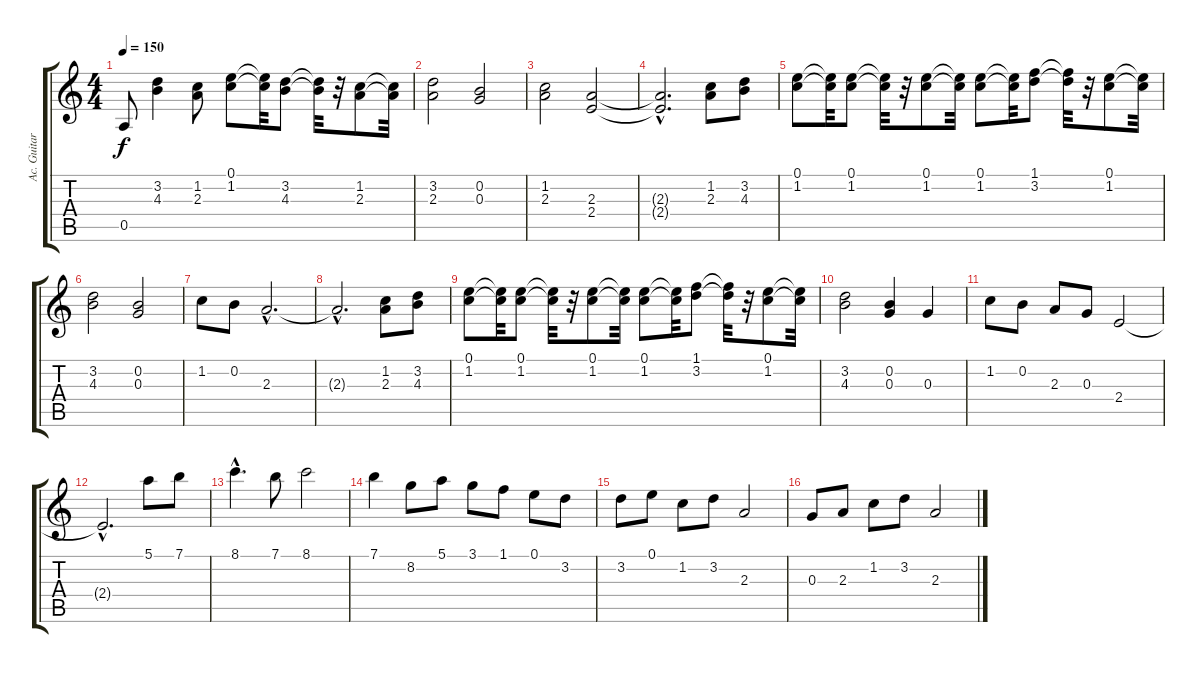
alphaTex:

\track ("Ac. Guitar 1" "Ac. Guitar") {instrument acousticguitarsteel}
\staff {score tabs}
\tuning (E4 B3 G3 D3 A2 E2) {hide}
\ts (4 4)
\tempo 150
\clef g2
\ks c
0.5.8{dy f} (3.2 4.3).4 (1.2 2.3).8 (0.1 1.2).8 (0.1{t} 1.2{t}).32 (3.2 4.3).8 (3.2{t} 4.3{t}).32 r.32 (1.2 2.3).8 (1.2{t} 2.3{t}).32 |
(3.2 2.3).2 (0.2 0.3).2 |
(1.2 2.3).2 (2.3 2.4).2 |
(2.3{hac t} 2.4{hac t}).2{d} (1.2 2.3).8 (3.2 4.3).8 |
(0.1 1.2).8 (0.1{t} 1.2{t}).32 (0.1 1.2).8 (0.1{t} 1.2{t}).32 r.32 (0.1 1.2).8 (0.1{t} 1.2{t}).32 (0.1 1.2).8 (0.1{t} 1.2{t}).32 (1.1 3.2).8 (1.1{t} 3.2{t}).32 r.32 (0.1 1.2).8 (0.1{t} 1.2{t}).32 |
(3.2 4.3).2 (0.2 0.3).2 |
1.2.8 0.2.8 2.3{hac}.2{d} |
2.3{hac t}.2{d} (1.2 2.3).8 (3.2 4.3).8 |
(0.1 1.2).8 (0.1{t} 1.2{t}).32 (0.1 1.2).8 (0.1{t} 1.2{t}).32 r.32 (0.1 1.2).8 (0.1{t} 1.2{t}).32 (0.1 1.2).8 (0.1{t} 1.2{t}).32 (1.1 3.2).8 (1.1{t} 3.2{t}).32 r.32 (0.1 1.2).8 (0.1{t} 1.2{t}).32 |
(3.2 4.3).2 (0.2 0.3).4 0.3.4 |
1.2.8 0.2.8 2.3.8 0.3.8 2.4.2 |
2.4{hac t}.2{d} 5.1.8 7.1.8 |
8.1{hac}.4{d} 7.1.8{volume 16} 8.1.2 |
7.1.4{volume 14} 8.2.8{volume 13} 5.1.8 3.1.8 1.1.8 0.1.8{volume 12} 3.2.8 |
3.2.8{volume 11} 0.1.8{volume 10} 1.2.8{volume 10} 3.2.8 2.3.2{volume 9} |
0.3.8{volume 8} 2.3.8 1.2.8 3.2.8 2.3.2{volume 6}
